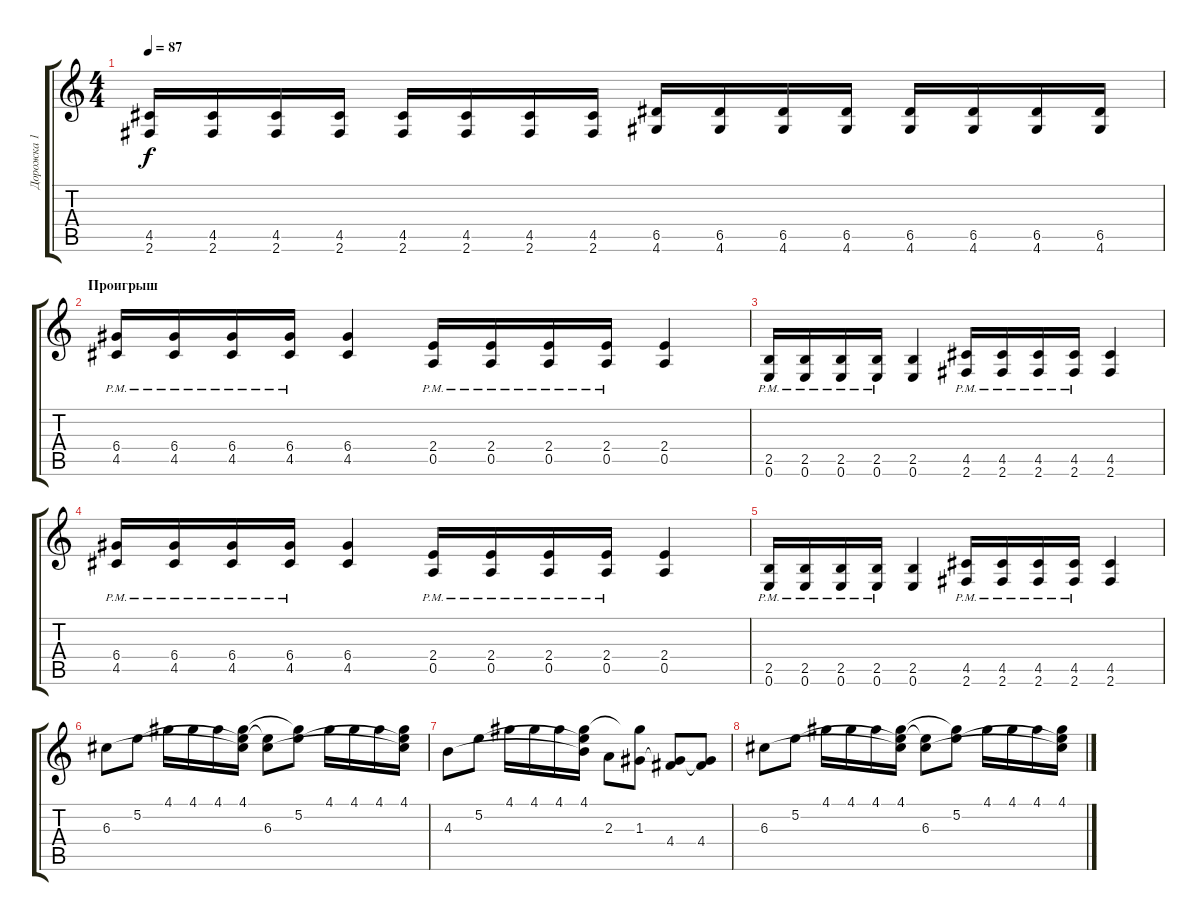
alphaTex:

\track ("Дорожка 1" "Дорожка 1") {instrument distortionguitar}
\staff {score tabs}
\tuning (E4 B3 G3 D3 A2 E2) {hide}
\ts (4 4)
\tempo 87
\clef g2
\ks c
(4.5 2.6).16{dy f} (4.5 2.6).16 (4.5 2.6).16 (4.5 2.6).16 (4.5 2.6).16 (4.5 2.6).16 (4.5 2.6).16 (4.5 2.6).16 (6.5 4.6).16 (6.5 4.6).16 (6.5 4.6).16 (6.5 4.6).16 (6.5 4.6).16 (6.5 4.6).16 (6.5 4.6).16 (6.5 4.6).16 |
\section ("" "Проигрыш")
(6.4{pm} 4.5{pm}).16 (6.4{pm} 4.5{pm}).16 (6.4{pm} 4.5{pm}).16 (6.4{pm} 4.5{pm}).16 (6.4 4.5).4 (2.4{pm} 0.5{pm}).16 (2.4{pm} 0.5{pm}).16 (2.4{pm} 0.5{pm}).16 (2.4{pm} 0.5{pm}).16 (2.4 0.5).4 |
(2.5{pm} 0.6{pm}).16 (2.5{pm} 0.6{pm}).16 (2.5{pm} 0.6{pm}).16 (2.5{pm} 0.6{pm}).16 (2.5 0.6).4 (4.5{pm} 2.6{pm}).16 (4.5{pm} 2.6{pm}).16 (4.5{pm} 2.6{pm}).16 (4.5{pm} 2.6{pm}).16 (4.5 2.6).4 |
(6.4{pm} 4.5{pm}).16 (6.4{pm} 4.5{pm}).16 (6.4{pm} 4.5{pm}).16 (6.4{pm} 4.5{pm}).16 (6.4 4.5).4 (2.4{pm} 0.5{pm}).16 (2.4{pm} 0.5{pm}).16 (2.4{pm} 0.5{pm}).16 (2.4{pm} 0.5{pm}).16 (2.4 0.5).4 |
(2.5{pm} 0.6{pm}).16 (2.5{pm} 0.6{pm}).16 (2.5{pm} 0.6{pm}).16 (2.5{pm} 0.6{pm}).16 (2.5 0.6).4 (4.5{pm} 2.6{pm}).16 (4.5{pm} 2.6{pm}).16 (4.5{pm} 2.6{pm}).16 (4.5{pm} 2.6{pm}).16 (4.5 2.6).4 |
6.3.8 5.2.8 4.1.16 4.1.16 4.1.16 (4.1 5.2{t} 6.3{t}).16 (5.2{t} 6.3).8 (4.1{t} 5.2).8 4.1.16 4.1.16 4.1.16 (4.1 5.2{t} 6.3{t}).16 |
4.3.8 5.2.8 4.1.16 4.1.16 4.1.16 (4.1 5.2{t} 4.3{t}).16 2.3.8 (4.1{t} 1.3).8 (1.3{t} 4.4).8 (1.3{t} 4.4).8 |
6.3.8 5.2.8 4.1.16 4.1.16 4.1.16 (4.1 5.2{t} 6.3{t}).16 (5.2{t} 6.3).8 (4.1{t} 5.2).8 4.1.16 4.1.16 4.1.16 (4.1 5.2{t} 6.3{t}).16
